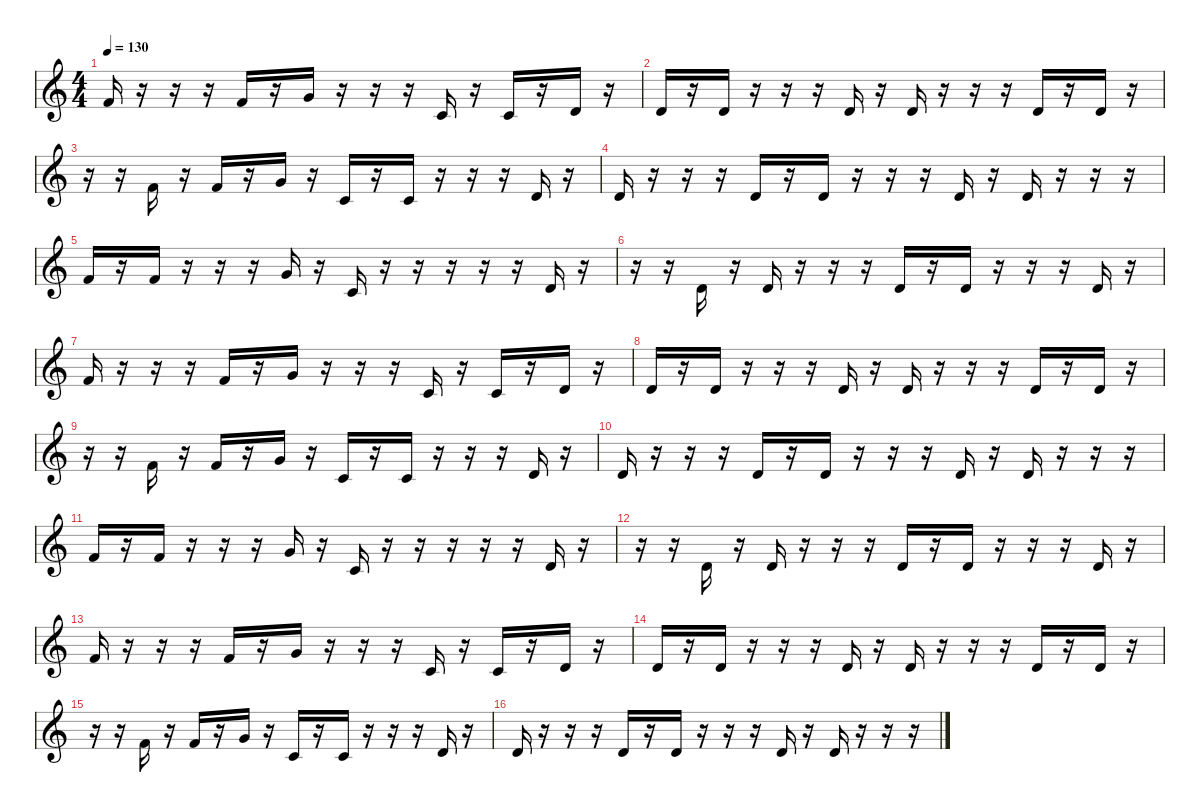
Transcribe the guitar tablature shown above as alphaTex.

\defaultSystemsLayout 4
\hideDynamics
\bracketExtendMode nobrackets
\singleTrackTrackNamePolicy hidden
\multiTrackTrackNamePolicy hidden
\otherSystemsTrackNameOrientation horizontal
\track ("Synth 1a" "led.synth.") {defaultSystemsLayout 4 solo instrument lead8bassandlead}
\staff {score}
\tuning (E4 B3 G3 D3 A2 E2 B1)
\ts (4 4)
\tempo 130
\clef g2
\ks c
1.1.16{dy f beam Up} r.16{beam Up} r.16{beam Up} r.16{beam Up} 1.1.16{beam Up} r.16{beam Up} 3.1.16{beam Up} r.16{beam Up} r.16{beam Up} r.16{beam Up} 1.2.16{beam Up} r.16{beam Up} 1.2.16{beam Up} r.16{beam Up} 3.2.16{beam Up} r.16{beam Up} |
3.2.16{beam Up} r.16{beam Up} 3.2.16{beam Up} r.16{beam Up} r.16{beam Up} r.16{beam Up} 3.2.16{beam Up} r.16{beam Up} 3.2.16{beam Up} r.16{beam Up} r.16{beam Up} r.16{beam Up} 3.2.16{beam Up} r.16{beam Up} 3.2.16{beam Up} r.16{beam Up} |
r.16{beam Down} r.16{beam Down} 1.1.16{beam Up} r.16{beam Up} 1.1.16{beam Up} r.16{beam Up} 3.1.16{beam Up} r.16{beam Up} 1.2.16{beam Up} r.16{beam Up} 1.2.16{beam Up} r.16{beam Up} r.16{beam Up} r.16{beam Up} 3.2.16{beam Up} r.16{beam Up} |
3.2.16{beam Up} r.16{beam Up} r.16{beam Up} r.16{beam Up} 3.2.16{beam Up} r.16{beam Up} 3.2.16{beam Up} r.16{beam Up} r.16{beam Up} r.16{beam Up} 3.2.16{beam Up} r.16{beam Up} 3.2.16{beam Up} r.16{beam Up} r.16{beam Up} r.16{beam Up} |
1.1.16{beam Up} r.16{beam Up} 1.1.16{beam Up} r.16{beam Up} r.16{beam Up} r.16{beam Up} 3.1.16{beam Up} r.16{beam Up} 1.2.16{beam Up} r.16{beam Up} r.16{beam Up} r.16{beam Up} r.16{beam Up} r.16{beam Up} 3.2.16{beam Up} r.16{beam Up} |
r.16{beam Down} r.16{beam Down} 3.2.16{beam Up} r.16{beam Up} 3.2.16{beam Up} r.16{beam Up} r.16{beam Up} r.16{beam Up} 3.2.16{beam Up} r.16{beam Up} 3.2.16{beam Up} r.16{beam Up} r.16{beam Up} r.16{beam Up} 3.2.16{beam Up} r.16{beam Up} |
1.1.16{beam Up} r.16{beam Up} r.16{beam Up} r.16{beam Up} 1.1.16{beam Up} r.16{beam Up} 3.1.16{beam Up} r.16{beam Up} r.16{beam Up} r.16{beam Up} 1.2.16{beam Up} r.16{beam Up} 1.2.16{beam Up} r.16{beam Up} 3.2.16{beam Up} r.16{beam Up} |
3.2.16{beam Up} r.16{beam Up} 3.2.16{beam Up} r.16{beam Up} r.16{beam Up} r.16{beam Up} 3.2.16{beam Up} r.16{beam Up} 3.2.16{beam Up} r.16{beam Up} r.16{beam Up} r.16{beam Up} 3.2.16{beam Up} r.16{beam Up} 3.2.16{beam Up} r.16{beam Up} |
r.16{beam Down} r.16{beam Down} 1.1.16{beam Up} r.16{beam Up} 1.1.16{beam Up} r.16{beam Up} 3.1.16{beam Up} r.16{beam Up} 1.2.16{beam Up} r.16{beam Up} 1.2.16{beam Up} r.16{beam Up} r.16{beam Up} r.16{beam Up} 3.2.16{beam Up} r.16{beam Up} |
3.2.16{beam Up} r.16{beam Up} r.16{beam Up} r.16{beam Up} 3.2.16{beam Up} r.16{beam Up} 3.2.16{beam Up} r.16{beam Up} r.16{beam Up} r.16{beam Up} 3.2.16{beam Up} r.16{beam Up} 3.2.16{beam Up} r.16{beam Up} r.16{beam Up} r.16{beam Up} |
1.1.16{beam Up} r.16{beam Up} 1.1.16{beam Up} r.16{beam Up} r.16{beam Up} r.16{beam Up} 3.1.16{beam Up} r.16{beam Up} 1.2.16{beam Up} r.16{beam Up} r.16{beam Up} r.16{beam Up} r.16{beam Up} r.16{beam Up} 3.2.16{beam Up} r.16{beam Up} |
r.16{beam Down} r.16{beam Down} 3.2.16{beam Up} r.16{beam Up} 3.2.16{beam Up} r.16{beam Up} r.16{beam Up} r.16{beam Up} 3.2.16{beam Up} r.16{beam Up} 3.2.16{beam Up} r.16{beam Up} r.16{beam Up} r.16{beam Up} 3.2.16{beam Up} r.16{beam Up} |
1.1.16{beam Up} r.16{beam Up} r.16{beam Up} r.16{beam Up} 1.1.16{beam Up} r.16{beam Up} 3.1.16{beam Up} r.16{beam Up} r.16{beam Up} r.16{beam Up} 1.2.16{beam Up} r.16{beam Up} 1.2.16{beam Up} r.16{beam Up} 3.2.16{beam Up} r.16{beam Up} |
3.2.16{beam Up} r.16{beam Up} 3.2.16{beam Up} r.16{beam Up} r.16{beam Up} r.16{beam Up} 3.2.16{beam Up} r.16{beam Up} 3.2.16{beam Up} r.16{beam Up} r.16{beam Up} r.16{beam Up} 3.2.16{beam Up} r.16{beam Up} 3.2.16{beam Up} r.16{beam Up} |
r.16{beam Down} r.16{beam Down} 1.1.16{beam Up} r.16{beam Up} 1.1.16{beam Up} r.16{beam Up} 3.1.16{beam Up} r.16{beam Up} 1.2.16{beam Up} r.16{beam Up} 1.2.16{beam Up} r.16{beam Up} r.16{beam Up} r.16{beam Up} 3.2.16{beam Up} r.16{beam Up} |
3.2.16{beam Up} r.16{beam Up} r.16{beam Up} r.16{beam Up} 3.2.16{beam Up} r.16{beam Up} 3.2.16{beam Up} r.16{beam Up} r.16{beam Up} r.16{beam Up} 3.2.16{beam Up} r.16{beam Up} 3.2.16{beam Up} r.16{beam Up} r.16{beam Up} r.16{beam Up}
